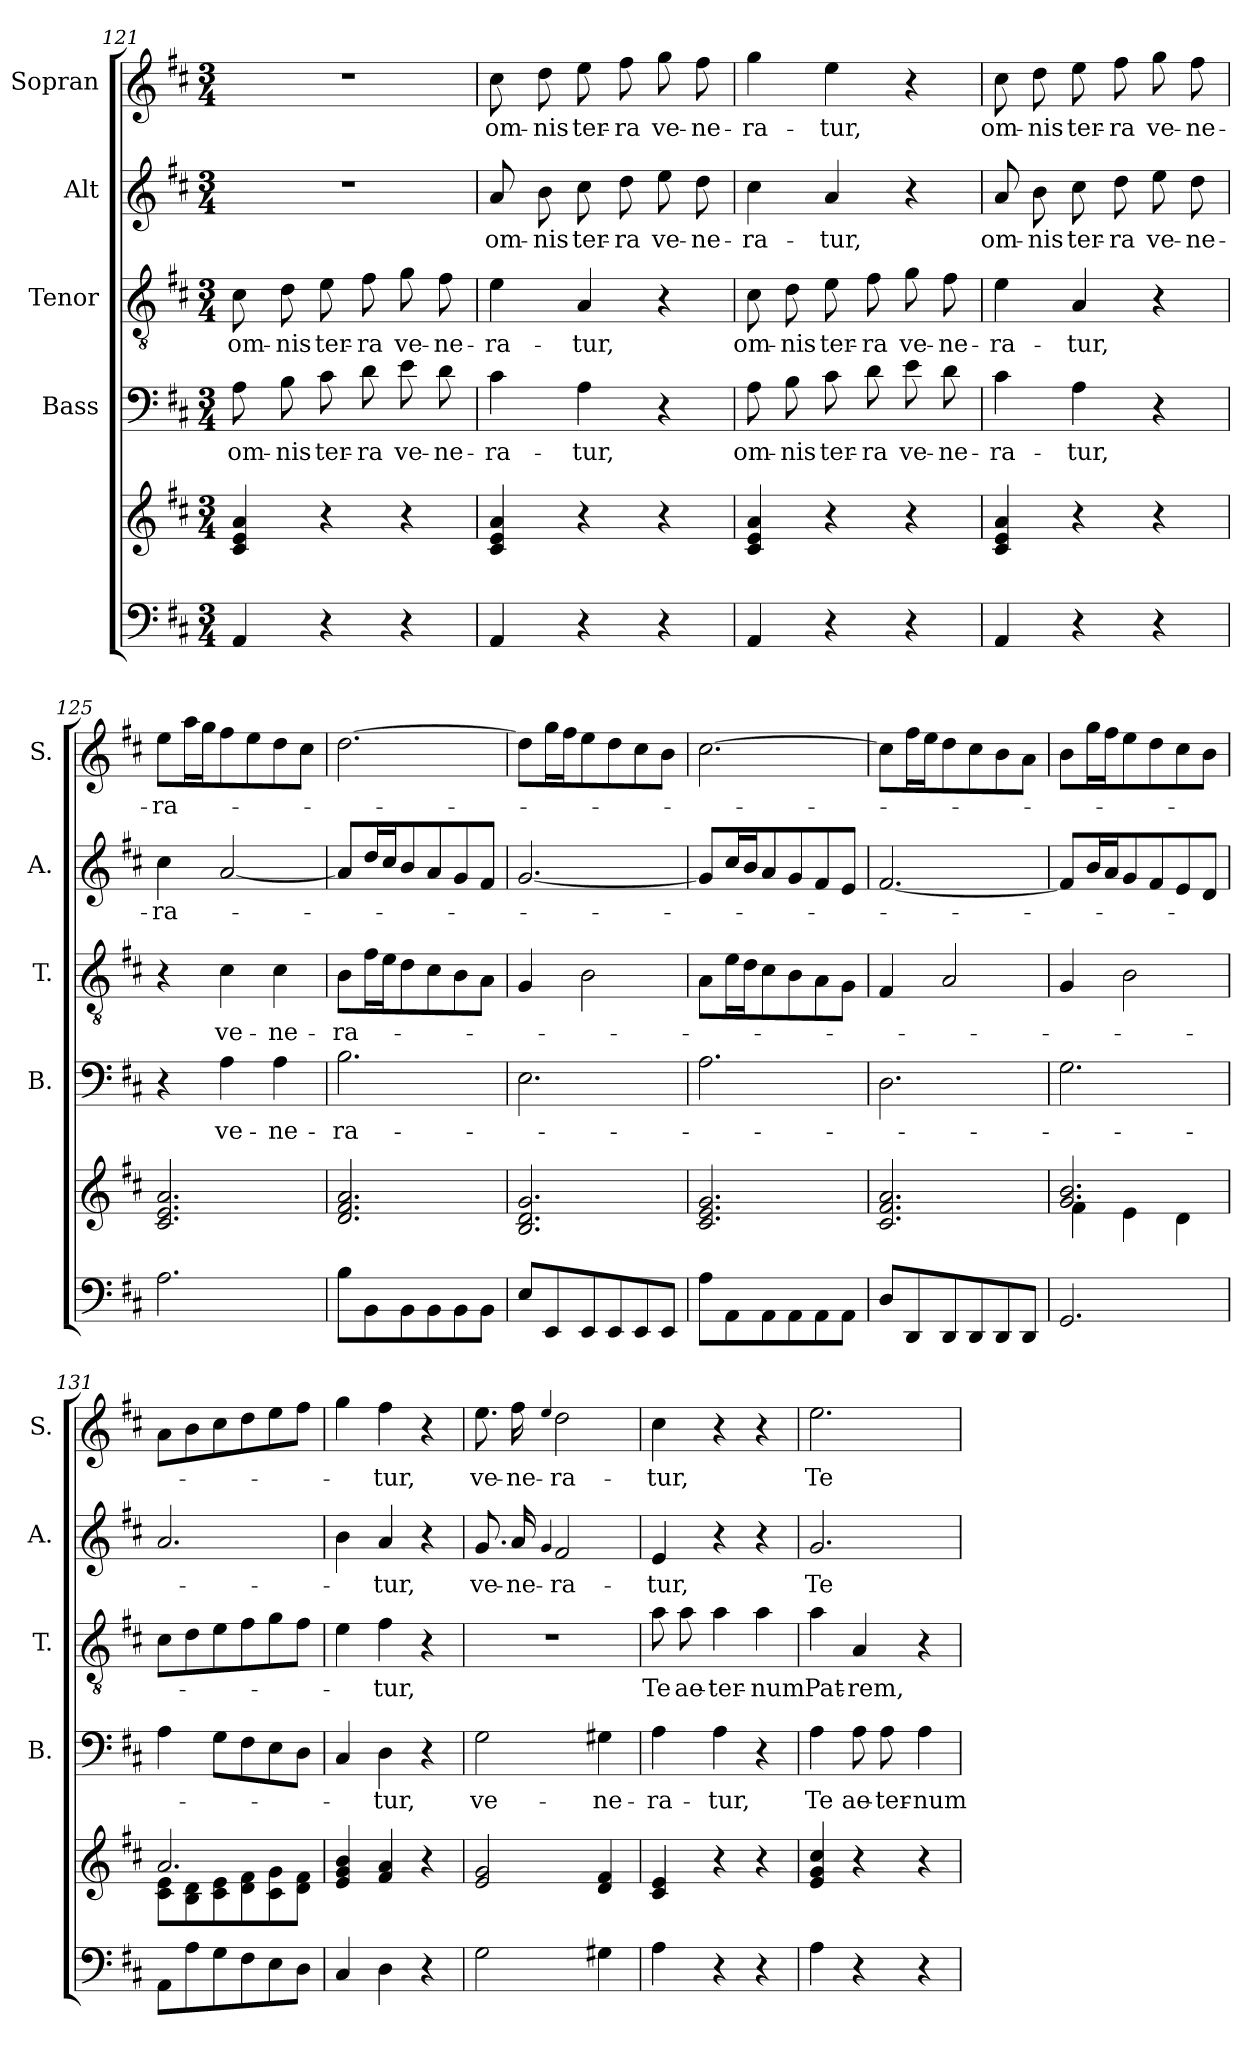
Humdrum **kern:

**kern	**kern	**kern	**text	**kern	**text	**kern	**text	**kern	**text
*part5	*part5	*part4	*part4	*part3	*part3	*part2	*part2	*part1	*part1
*staff6	*staff5	*staff4	*staff4	*staff3	*staff3	*staff2	*staff2	*staff1	*staff1
*	*	*I"Bass	*	*I"Tenor	*	*I"Alt	*	*I"Sopran	*
*	*	*I'B.	*	*I'T.	*	*I'A.	*	*I'S.	*
!!LO:LB:g=z
*clefF4	*clefG2	*clefF4	*	*clefGv2	*	*clefG2	*	*clefG2	*
*k[f#c#]	*k[f#c#]	*k[f#c#]	*	*k[f#c#]	*	*k[f#c#]	*	*k[f#c#]	*
*D:	*D:	*D:	*	*D:	*	*D:	*	*D:	*
*M3/4	*M3/4	*M3/4	*	*M3/4	*	*M3/4	*	*M3/4	*
=121	=121	=121	=121	=121	=121	=121	=121	=121	=121
!	!	!	!LO:LY:b	!	!LO:LY:b	!	!	!	!
4AA/	4c#/ 4e/ 4a/	8A\	om-	8c#\	om-	2.r	.	2.r	.
!	!	!	!LO:LY:b	!	!LO:LY:b	!	!	!	!
.	.	8B\	-nis	8d\	-nis	.	.	.	.
!	!	!	!LO:LY:b	!	!LO:LY:b	!	!	!	!
4r	4r	8c#\	ter-	8e\	ter-	.	.	.	.
!	!	!	!LO:LY:b	!	!LO:LY:b	!	!	!	!
.	.	8d\	-ra	8f#\	-ra	.	.	.	.
!	!	!	!LO:LY:b	!	!LO:LY:b	!	!	!	!
4r	4r	8e\	ve-	8g\	ve-	.	.	.	.
!	!	!	!LO:LY:b	!	!LO:LY:b	!	!	!	!
.	.	8d\	-ne-	8f#\	-ne-	.	.	.	.
=122	=122	=122	=122	=122	=122	=122	=122	=122	=122
!	!	!	!LO:LY:b	!	!LO:LY:b	!	!LO:LY:b	!	!LO:LY:b
4AA/	4c#/ 4e/ 4a/	4c#\	-ra-	4e\	-ra-	8a/	om-	8cc#\	om-
!	!	!	!	!	!	!	!LO:LY:b	!	!LO:LY:b
.	.	.	.	.	.	8b\	-nis	8dd\	-nis
!	!	!	!LO:LY:b	!	!LO:LY:b	!	!LO:LY:b	!	!LO:LY:b
4r	4r	4A\	-tur,	4A/	-tur,	8cc#\	ter-	8ee\	ter-
!	!	!	!	!	!	!	!LO:LY:b	!	!LO:LY:b
.	.	.	.	.	.	8dd\	-ra	8ff#\	-ra
!	!	!	!	!	!	!	!LO:LY:b	!	!LO:LY:b
4r	4r	4r	.	4r	.	8ee\	ve-	8gg\	ve-
!	!	!	!	!	!	!	!LO:LY:b	!	!LO:LY:b
.	.	.	.	.	.	8dd\	-ne-	8ff#\	-ne-
=123	=123	=123	=123	=123	=123	=123	=123	=123	=123
!	!	!	!LO:LY:b	!	!LO:LY:b	!	!LO:LY:b	!	!LO:LY:b
4AA/	4c#/ 4e/ 4a/	8A\	om-	8c#\	om-	4cc#\	-ra-	4gg\	-ra-
!	!	!	!LO:LY:b	!	!LO:LY:b	!	!	!	!
.	.	8B\	-nis	8d\	-nis	.	.	.	.
!	!	!	!LO:LY:b	!	!LO:LY:b	!	!LO:LY:b	!	!LO:LY:b
4r	4r	8c#\	ter-	8e\	ter-	4a/	-tur,	4ee\	-tur,
!	!	!	!LO:LY:b	!	!LO:LY:b	!	!	!	!
.	.	8d\	-ra	8f#\	-ra	.	.	.	.
!	!	!	!LO:LY:b	!	!LO:LY:b	!	!	!	!
4r	4r	8e\	ve-	8g\	ve-	4r	.	4r	.
!	!	!	!LO:LY:b	!	!LO:LY:b	!	!	!	!
.	.	8d\	-ne-	8f#\	-ne-	.	.	.	.
=124	=124	=124	=124	=124	=124	=124	=124	=124	=124
!	!	!	!LO:LY:b	!	!LO:LY:b	!	!LO:LY:b	!	!LO:LY:b
4AA/	4c#/ 4e/ 4a/	4c#\	-ra-	4e\	-ra-	8a/	om-	8cc#\	om-
!	!	!	!	!	!	!	!LO:LY:b	!	!LO:LY:b
.	.	.	.	.	.	8b\	-nis	8dd\	-nis
!	!	!	!LO:LY:b	!	!LO:LY:b	!	!LO:LY:b	!	!LO:LY:b
4r	4r	4A\	-tur,	4A/	-tur,	8cc#\	ter-	8ee\	ter-
!	!	!	!	!	!	!	!LO:LY:b	!	!LO:LY:b
.	.	.	.	.	.	8dd\	-ra	8ff#\	-ra
!	!	!	!	!	!	!	!LO:LY:b	!	!LO:LY:b
4r	4r	4r	.	4r	.	8ee\	ve-	8gg\	ve-
!	!	!	!	!	!	!	!LO:LY:b	!	!LO:LY:b
.	.	.	.	.	.	8dd\	-ne-	8ff#\	-ne-
=125	=125	=125	=125	=125	=125	=125	=125	=125	=125
!	!	!	!	!	!	!	!LO:LY:b	!	!LO:LY:b
2.A\	2.c#/ 2.e/ 2.a/	4r	.	4r	.	4cc#\	-ra-	8ee\L	-ra-
.	.	.	.	.	.	.	.	16aa\L	.
.	.	.	.	.	.	.	.	16gg\J	.
!	!	!	!LO:LY:b	!	!LO:LY:b	!	!	!	!
.	.	4A\	ve-	4c#\	ve-	[2a/	.	8ff#\	.
.	.	.	.	.	.	.	.	8ee\	.
!	!	!	!LO:LY:b	!	!LO:LY:b	!	!	!	!
.	.	4A\	-ne-	4c#\	-ne-	.	.	8dd\	.
.	.	.	.	.	.	.	.	8cc#\J	.
=126	=126	=126	=126	=126	=126	=126	=126	=126	=126
!	!	!	!LO:LY:b	!	!LO:LY:b	!	!	!	!
8B\L	2.d/ 2.f#/ 2.a/	2.B\	-ra-	8B\L	-ra-	8a/L]	.	[2.dd\	.
8BB\	.	.	.	16f#\L	.	16dd/L	.	.	.
.	.	.	.	16e\J	.	16cc#/J	.	.	.
8BB\	.	.	.	8d\	.	8b/	.	.	.
8BB\	.	.	.	8c#\	.	8a/	.	.	.
8BB\	.	.	.	8B\	.	8g/	.	.	.
8BB\J	.	.	.	8A\J	.	8f#/J	.	.	.
=127	=127	=127	=127	=127	=127	=127	=127	=127	=127
8E/L	2.B/ 2.d/ 2.g/	2.E\	.	4G/	.	[2.g/	.	8dd\L]	.
8EE/	.	.	.	.	.	.	.	16gg\L	.
.	.	.	.	.	.	.	.	16ff#\J	.
8EE/	.	.	.	2B\	.	.	.	8ee\	.
8EE/	.	.	.	.	.	.	.	8dd\	.
8EE/	.	.	.	.	.	.	.	8cc#\	.
8EE/J	.	.	.	.	.	.	.	8b\J	.
=128	=128	=128	=128	=128	=128	=128	=128	=128	=128
8A\L	2.c#/ 2.e/ 2.g/	2.A\	.	8A\L	.	8g/L]	.	[2.cc#\	.
8AA\	.	.	.	16e\L	.	16cc#/L	.	.	.
.	.	.	.	16d\J	.	16b/J	.	.	.
8AA\	.	.	.	8c#\	.	8a/	.	.	.
8AA\	.	.	.	8B\	.	8g/	.	.	.
8AA\	.	.	.	8A\	.	8f#/	.	.	.
8AA\J	.	.	.	8G\J	.	8e/J	.	.	.
!!LO:PB:g=z
=129	=129	=129	=129	=129	=129	=129	=129	=129	=129
8D/L	2.c#/ 2.f#/ 2.a/	2.D\	.	4F#/	.	[2.f#/	.	8cc#\L]	.
8DD/	.	.	.	.	.	.	.	16ff#\L	.
.	.	.	.	.	.	.	.	16ee\J	.
8DD/	.	.	.	2A/	.	.	.	8dd\	.
8DD/	.	.	.	.	.	.	.	8cc#\	.
8DD/	.	.	.	.	.	.	.	8b\	.
8DD/J	.	.	.	.	.	.	.	8a\J	.
=130	=130	=130	=130	=130	=130	=130	=130	=130	=130
*	*^	*	*	*	*	*	*	*	*
2.GG/	2.g/ 2.b/	4f#\	2.G\	.	4G/	.	8f#/L]	.	8b\L	.
.	.	.	.	.	.	.	16b/L	.	16gg\L	.
.	.	.	.	.	.	.	16a/J	.	16ff#\J	.
.	.	4e\	.	.	2B\	.	8g/	.	8ee\	.
.	.	.	.	.	.	.	8f#/	.	8dd\	.
.	.	4d\	.	.	.	.	8e/	.	8cc#\	.
.	.	.	.	.	.	.	8d/J	.	8b\J	.
=131	=131	=131	=131	=131	=131	=131	=131	=131	=131	=131
8AA\L	2.a/	8c#\ 8e\L	4A\	.	8c#\L	.	2.a/	.	8a\L	.
8A\	.	8B\ 8d\	.	.	8d\	.	.	.	8b\	.
8G\	.	8c#\ 8e\	8G\L	.	8e\	.	.	.	8cc#\	.
8F#\	.	8d\ 8f#\	8F#\	.	8f#\	.	.	.	8dd\	.
8E\	.	8c#\ 8g\	8E\	.	8g\	.	.	.	8ee\	.
8D\J	.	8d\ 8f#\J	8D\J	.	8f#\J	.	.	.	8ff#\J	.
*	*v	*v	*	*	*	*	*	*	*	*
=132	=132	=132	=132	=132	=132	=132	=132	=132	=132
4C#/	4e/ 4g/ 4b/	4C#/	.	4e\	.	4b\	.	4gg\	.
!	!	!	!LO:LY:b	!	!LO:LY:b	!	!LO:LY:b	!	!LO:LY:b
4D\	4f#/ 4a/	4D\	-tur,	4f#\	-tur,	4a/	-tur,	4ff#\	-tur,
4r	4r	4r	.	4r	.	4r	.	4r	.
=133	=133	=133	=133	=133	=133	=133	=133	=133	=133
!	!	!	!LO:LY:b	!	!	!	!LO:LY:b	!	!LO:LY:b
2G\	2e/ 2g/	2G\	ve-	2.r	.	8.g/	ve-	8.ee\	ve-
!	!	!	!	!	!	!	!LO:LY:b	!	!LO:LY:b
.	.	.	.	.	.	16a/	-ne-	16ff#\	-ne-
.	.	.	.	.	.	4qqg/	.	4qqee/	.
!	!	!	!	!	!	!	!LO:LY:b	!	!LO:LY:b
.	.	.	.	.	.	2f#/	-ra-	2dd\	-ra-
!	!	!	!LO:LY:b	!	!	!	!	!	!
4G#X\	4d/ 4f#/	4G#X\	-ne-	.	.	.	.	.	.
=134	=134	=134	=134	=134	=134	=134	=134	=134	=134
!	!	!	!LO:LY:b	!	!LO:LY:b	!	!LO:LY:b	!	!LO:LY:b
4A\	4c#/ 4e/	4A\	-ra-	8a\	Te	4e/	-tur,	4cc#\	-tur,
!	!	!	!	!	!LO:LY:b	!	!	!	!
.	.	.	.	8a\	ae-	.	.	.	.
!	!	!	!LO:LY:b	!	!LO:LY:b	!	!	!	!
4r	4r	4A\	-tur,	4a\	-ter-	4r	.	4r	.
!	!	!	!	!	!LO:LY:b	!	!	!	!
4r	4r	4r	.	4a\	-num	4r	.	4r	.
=135	=135	=135	=135	=135	=135	=135	=135	=135	=135
!	!	!	!LO:LY:b	!	!LO:LY:b	!	!LO:LY:b	!	!LO:LY:b
4A\	4e/ 4g/ 4cc#/	4A\	Te	4a\	Pat-	2.g/	Te	2.ee\	Te
!	!	!	!LO:LY:b	!	!LO:LY:b	!	!	!	!
4r	4r	8A\	ae-	4A/	-rem,	.	.	.	.
!	!	!	!LO:LY:b	!	!	!	!	!	!
.	.	8A\	-ter-	.	.	.	.	.	.
!	!	!	!LO:LY:b	!	!	!	!	!	!
4r	4r	4A\	-num	4r	.	.	.	.	.
=	=	=	=	=	=	=	=	=	=
*-	*-	*-	*-	*-	*-	*-	*-	*-	*-
